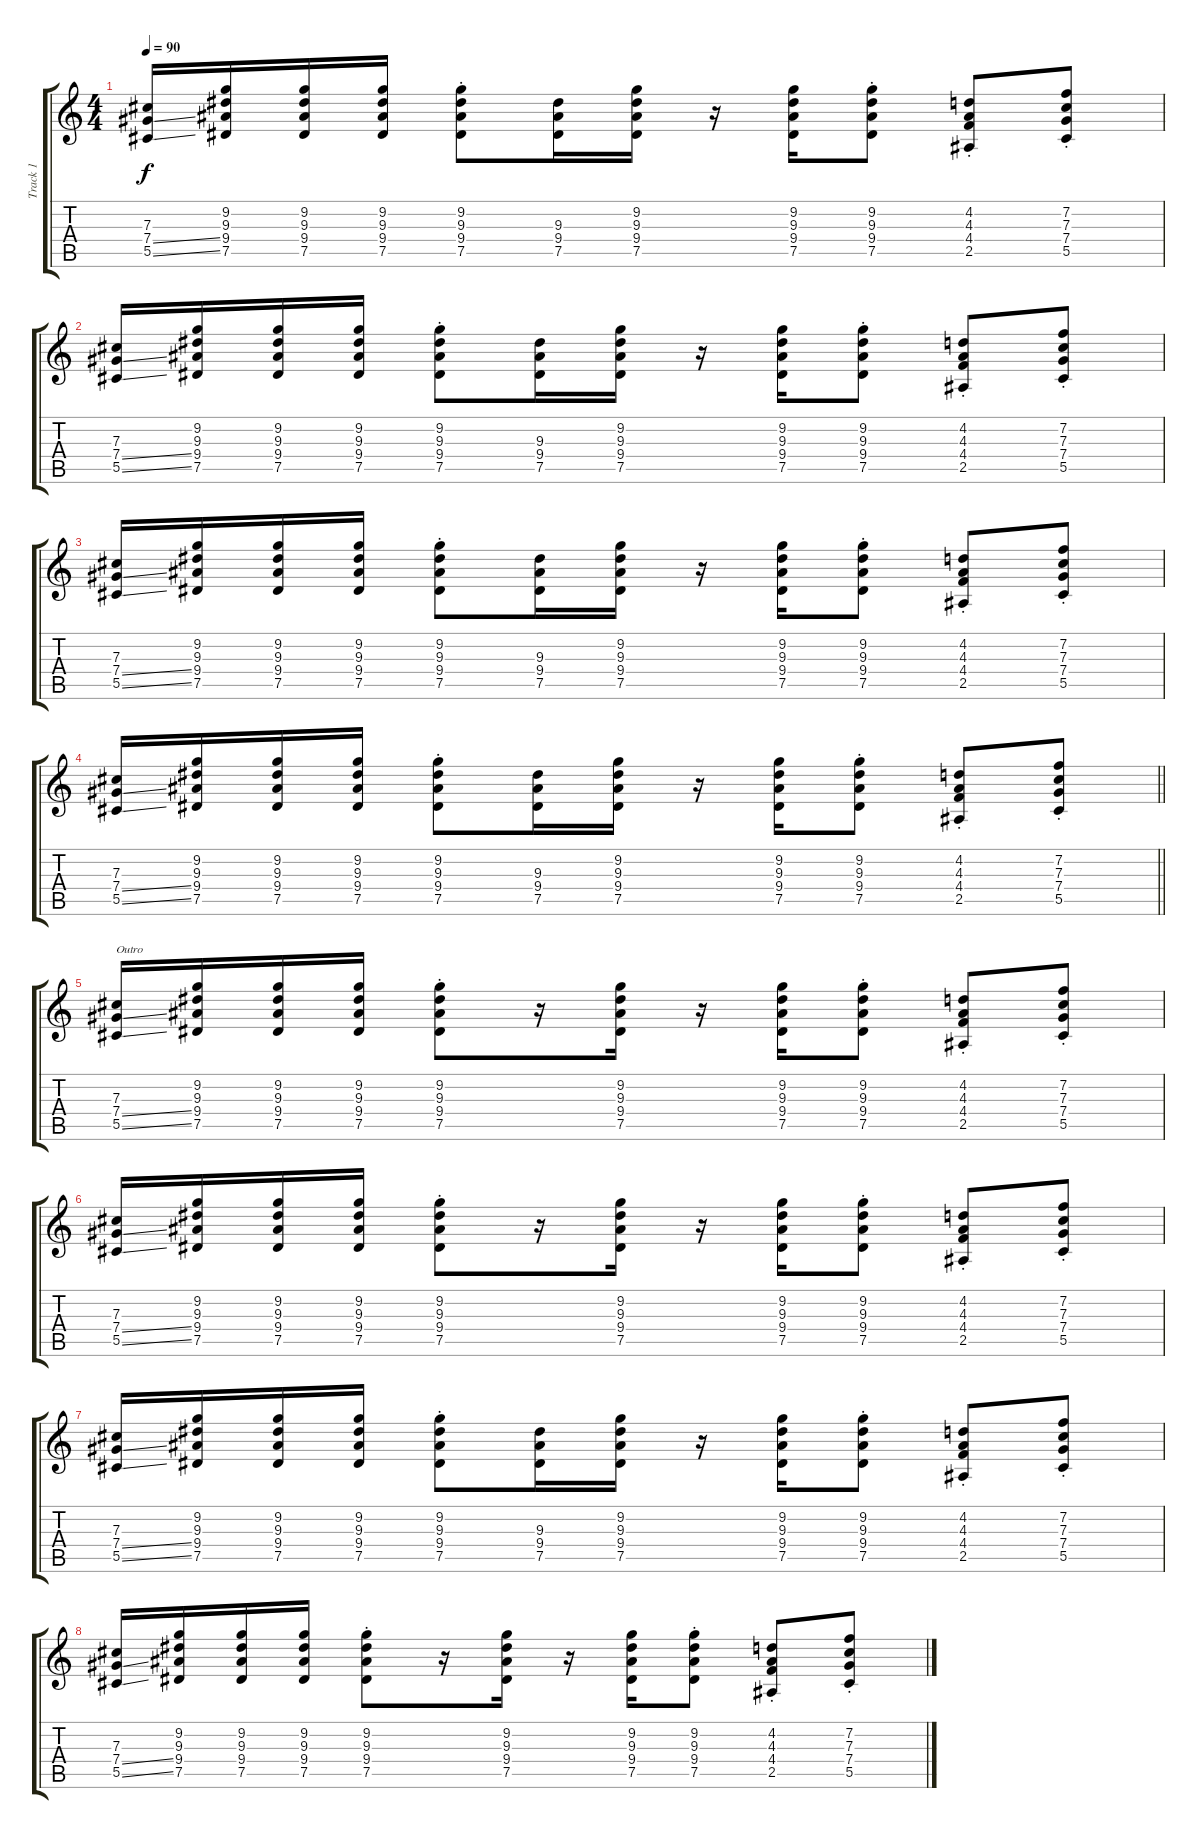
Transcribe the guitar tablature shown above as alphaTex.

\track ("Track 1" "Track 1") {instrument acousticguitarnylon}
\staff {score tabs}
\tuning (Eb4 Bb3 Gb3 Db3 Ab2 Eb2) {hide}
\ts (4 4)
\tempo 90
\clef g2
\ks c
(7.3 7.4{ss} 5.5{ss}).16{dy f} (9.2 9.3 9.4 7.5).16 (9.2 9.3 9.4 7.5).16 (9.2 9.3 9.4 7.5).16 (9.2{st} 9.3{st} 9.4{st} 7.5{st}).8 (9.3 9.4 7.5).16 (9.2 9.3 9.4 7.5).16 r.16 (9.2 9.3 9.4 7.5).16 (9.2{st} 9.3{st} 9.4{st} 7.5{st}).8 (4.2{st} 4.3{st} 4.4{st} 2.5{st}).8 (7.2{st} 7.3{st} 7.4{st} 5.5{st}).8 |
(7.3 7.4{ss} 5.5{ss}).16 (9.2 9.3 9.4 7.5).16 (9.2 9.3 9.4 7.5).16 (9.2 9.3 9.4 7.5).16 (9.2{st} 9.3{st} 9.4{st} 7.5{st}).8 (9.3 9.4 7.5).16 (9.2 9.3 9.4 7.5).16 r.16 (9.2 9.3 9.4 7.5).16 (9.2{st} 9.3{st} 9.4{st} 7.5{st}).8 (4.2{st} 4.3{st} 4.4{st} 2.5{st}).8 (7.2{st} 7.3{st} 7.4{st} 5.5{st}).8 |
(7.3 7.4{ss} 5.5{ss}).16 (9.2 9.3 9.4 7.5).16 (9.2 9.3 9.4 7.5).16 (9.2 9.3 9.4 7.5).16 (9.2{st} 9.3{st} 9.4{st} 7.5{st}).8 (9.3 9.4 7.5).16 (9.2 9.3 9.4 7.5).16 r.16 (9.2 9.3 9.4 7.5).16 (9.2{st} 9.3{st} 9.4{st} 7.5{st}).8 (4.2{st} 4.3{st} 4.4{st} 2.5{st}).8 (7.2{st} 7.3{st} 7.4{st} 5.5{st}).8 |
\barLineRight lightlight
(7.3 7.4{ss} 5.5{ss}).16 (9.2 9.3 9.4 7.5).16 (9.2 9.3 9.4 7.5).16 (9.2 9.3 9.4 7.5).16 (9.2{st} 9.3{st} 9.4{st} 7.5{st}).8 (9.3 9.4 7.5).16 (9.2 9.3 9.4 7.5).16 r.16 (9.2 9.3 9.4 7.5).16 (9.2{st} 9.3{st} 9.4{st} 7.5{st}).8 (4.2{st} 4.3{st} 4.4{st} 2.5{st}).8 (7.2{st} 7.3{st} 7.4{st} 5.5{st}).8 |
(7.3 7.4{ss} 5.5{ss}).16{txt "Outro"} (9.2 9.3 9.4 7.5).16 (9.2 9.3 9.4 7.5).16 (9.2 9.3 9.4 7.5).16 (9.2{st} 9.3{st} 9.4{st} 7.5{st}).8 r.16 (9.2 9.3 9.4 7.5).16 r.16 (9.2 9.3 9.4 7.5).16 (9.2{st} 9.3{st} 9.4{st} 7.5{st}).8 (4.2{st} 4.3{st} 4.4{st} 2.5{st}).8 (7.2{st} 7.3{st} 7.4{st} 5.5{st}).8 |
(7.3 7.4{ss} 5.5{ss}).16 (9.2 9.3 9.4 7.5).16 (9.2 9.3 9.4 7.5).16 (9.2 9.3 9.4 7.5).16 (9.2{st} 9.3{st} 9.4{st} 7.5{st}).8 r.16 (9.2 9.3 9.4 7.5).16 r.16 (9.2 9.3 9.4 7.5).16 (9.2{st} 9.3{st} 9.4{st} 7.5{st}).8 (4.2{st} 4.3{st} 4.4{st} 2.5{st}).8 (7.2{st} 7.3{st} 7.4{st} 5.5{st}).8 |
(7.3 7.4{ss} 5.5{ss}).16 (9.2 9.3 9.4 7.5).16 (9.2 9.3 9.4 7.5).16 (9.2 9.3 9.4 7.5).16 (9.2{st} 9.3{st} 9.4{st} 7.5{st}).8 (9.3 9.4 7.5).16 (9.2 9.3 9.4 7.5).16 r.16 (9.2 9.3 9.4 7.5).16 (9.2{st} 9.3{st} 9.4{st} 7.5{st}).8 (4.2{st} 4.3{st} 4.4{st} 2.5{st}).8 (7.2{st} 7.3{st} 7.4{st} 5.5{st}).8 |
(7.3 7.4{ss} 5.5{ss}).16 (9.2 9.3 9.4 7.5).16 (9.2 9.3 9.4 7.5).16 (9.2 9.3 9.4 7.5).16 (9.2{st} 9.3{st} 9.4{st} 7.5{st}).8 r.16 (9.2 9.3 9.4 7.5).16 r.16 (9.2 9.3 9.4 7.5).16 (9.2{st} 9.3{st} 9.4{st} 7.5{st}).8 (4.2{st} 4.3{st} 4.4{st} 2.5{st}).8 (7.2{st} 7.3{st} 7.4{st} 5.5{st}).8
